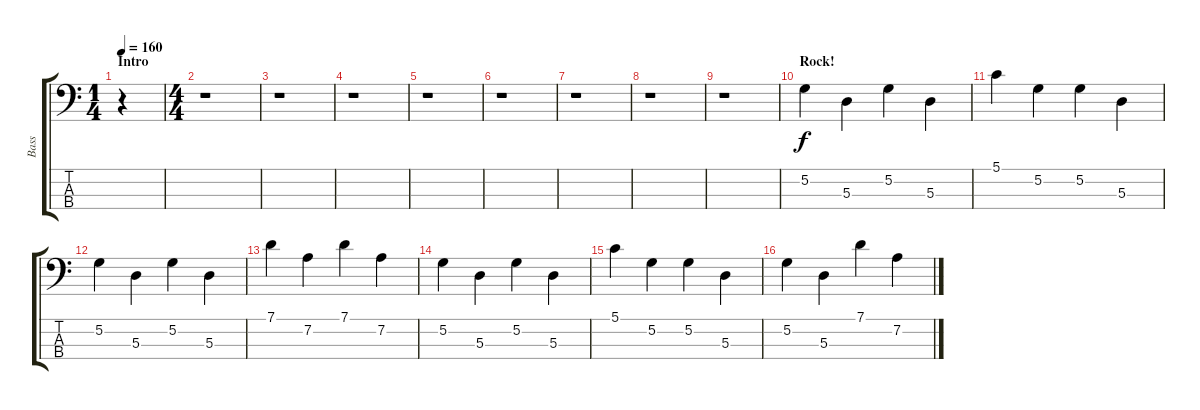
\track ("Bass" "Bass") {instrument slapbass1}
\staff {score tabs}
\tuning (G2 D2 A1 E1) {hide}
\ts (1 4)
\section ("" "Intro")
\tempo 160
\clef f4
\ks c
r.4{dy f instrument slapbass1} |
\ts (4 4)
r.1 |
r.1 |
r.1 |
r.1 |
r.1 |
r.1 |
r.1 |
r.1 |
\section ("" "Rock!")
5.2.4 5.3.4 5.2.4 5.3.4 |
5.1.4 5.2.4 5.2.4 5.3.4 |
5.2.4 5.3.4 5.2.4 5.3.4 |
7.1.4 7.2.4 7.1.4 7.2.4 |
5.2.4 5.3.4 5.2.4 5.3.4 |
5.1.4 5.2.4 5.2.4 5.3.4 |
5.2.4 5.3.4 7.1.4 7.2.4
